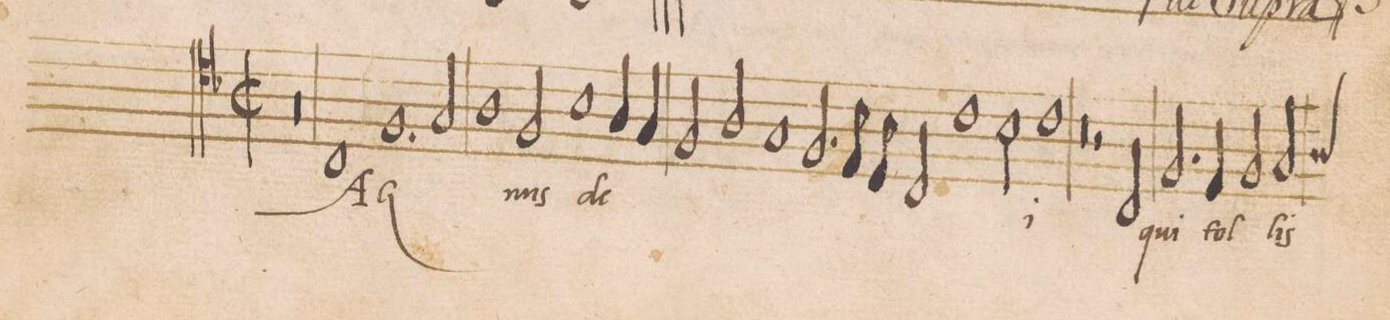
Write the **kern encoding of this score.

**kern	**text
*I"BASVS	*
*clefC4	*
*k[b-]	*
*met(c|)	*
*M2/1	*
0r	.
=2	=2
1C	Ag-
[1F	.
=3	=3
2F/]	.
2G/	.
1A	.
=4	=4
2F/	-nus
1B-	de-
4A/	.
4G/	.
=5	=5
2F/	.
2A/	.
1G	.
=6	=6
2.F/	.
8E/	.
8D/	.
2C/	.
[2c\	.
=7	=7
2c\]	.
2B-\	.
1c	-i
=8	=8
0r	.
=9	=9
2r	.
2C/	qui
2.F/	tol-
4E/	.
=10	=10
2F/	.
*custos:A	*
2G/	-lis
*-	*-
